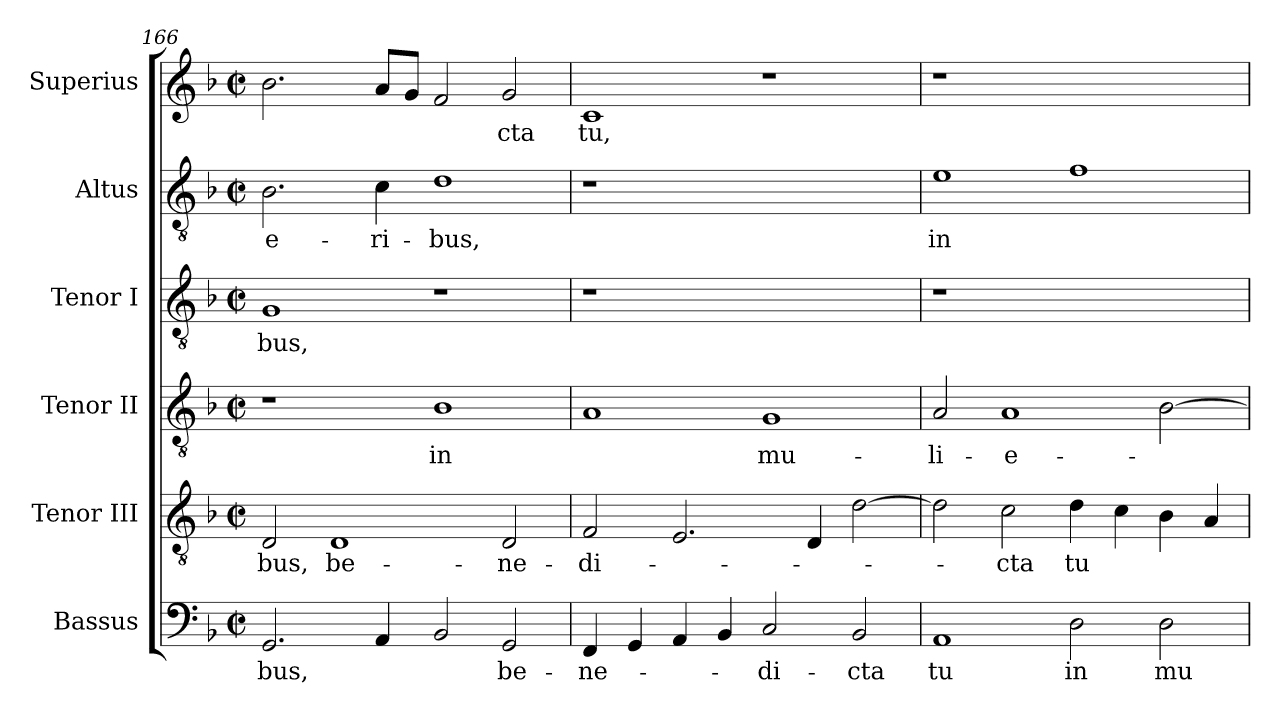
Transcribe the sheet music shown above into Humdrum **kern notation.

**kern	**text	**kern	**text	**kern	**text	**kern	**text	**kern	**text	**kern	**text
*part6	*part6	*part5	*part5	*part4	*part4	*part3	*part3	*part2	*part2	*part1	*part1
*staff6	*staff6	*staff5	*staff5	*staff4	*staff4	*staff3	*staff3	*staff2	*staff2	*staff1	*staff1
*I"Bassus	*	*I"Tenor III	*	*I"Tenor II	*	*I"Tenor I	*	*I"Altus	*	*I"Superius	*
*I'B.	*	*I'T.	*	*I'T.	*	*I'T.	*	*	*	*I'S.	*
*clefF4	*	*clefGv2	*	*clefGv2	*	*clefGv2	*	*clefGv2	*	*clefG2	*
*	*	*ITrd7c12	*	*ITrd7c12	*	*ITrd7c12	*	*ITrd7c12	*	*	*
*k[b-]	*	*k[b-]	*	*k[b-]	*	*k[b-]	*	*k[b-]	*	*k[b-]	*
*F:	*	*F:	*	*F:	*	*F:	*	*F:	*	*F:	*
*M2/2	*	*M2/2	*	*M2/2	*	*M2/2	*	*M2/2	*	*M2/2	*
*met(c|)	*	*met(c|)	*	*met(c|)	*	*met(c|)	*	*met(c|)	*	*met(c|)	*
=166	=166	=166	=166	=166	=166	=166	=166	=166	=166	=166	=166
!	!LO:LY:b:color=#000000	!	!	!	!	!	!	!	!	!	!
!	!	!	!LO:LY:b:color=#000000	!	!	!	!	!	!	!	!
!	!	!	!	!	!	!	!LO:LY:b:color=#000000	!	!	!	!
!	!	!	!	!	!	!	!	!	!LO:LY:b:color=#000000	!	!
2.GGi/	-bus,	2DDi/	-bus,	1r	.	1GGi	-bus,	2.BB-i\	-e-	2.b-i\	.
!	!	!	!LO:LY:b:color=#000000	!	!	!	!	!	!	!	!
.	.	1DDi	be-	.	.	.	.	.	.	.	.
!	!	!	!	!	!	!	!	!	!LO:LY:b:color=#000000	!	!
4AAi/	.	.	.	.	.	.	.	4Ci\	-ri-	8ai/L	.
.	.	.	.	.	.	.	.	.	.	8gi/J	.
!	!	!	!	!	!LO:LY:b:color=#000000	!	!	!	!	!	!
!	!	!	!	!	!	!	!	!	!LO:LY:b:color=#000000	!	!
2BB-i/	.	.	.	1BB-i	in	1r	.	1Di	-bus,	2fi/	.
!	!LO:LY:b:color=#000000	!	!	!	!	!	!	!	!	!	!
!	!	!	!LO:LY:b:color=#000000	!	!	!	!	!	!	!	!
!	!	!	!	!	!	!	!	!	!	!	!LO:LY:b:color=#000000
2GGi/	be-	2DDi/	-ne-	.	.	.	.	.	.	2gi/	-cta
!!LO:LB:g=z
=167	=167	=167	=167	=167	=167	=167	=167	=167	=167	=167	=167
!	!LO:LY:b:color=#000000	!	!	!	!	!	!	!	!	!	!
!	!	!	!LO:LY:b:color=#000000	!	!	!LO:N:vis=1	!	!LO:N:vis=1	!	!	!
!	!	!	!	!	!	!	!	!	!	!	!LO:LY:b:color=#000000
4FFi/	-ne-	2FFi/	-di-	1AAi	.	1r	.	1r	.	1ci	tu,
4GGi/	.	.	.	.	.	.	.	.	.	.	.
4AAi/	.	2.EEi/	.	.	.	.	.	.	.	.	.
4BB-i/	.	.	.	.	.	.	.	.	.	.	.
!	!LO:LY:b:color=#000000	!	!	!	!	!	!	!	!	!	!
!	!	!	!	!	!LO:LY:b:color=#000000	!	!	!	!	!	!
2Ci/	-di-	.	.	1GGi	mu-	1ryy	.	1ryy	.	1r	.
.	.	4DDi/	.	.	.	.	.	.	.	.	.
!	!LO:LY:b:color=#000000	!	!	!	!	!	!	!	!	!	!
2BB-i/	-cta	[>2Di\	.	.	.	.	.	.	.	.	.
=168	=168	=168	=168	=168	=168	=168	=168	=168	=168	=168	=168
!	!LO:LY:b:color=#000000	!	!	!	!	!	!	!	!	!	!
!	!	!	!	!	!LO:LY:b:color=#000000	!LO:N:vis=1	!	!	!	!	!
!	!	!	!	!	!	!	!	!	!LO:LY:b:color=#000000	!LO:N:vis=1	!
1AAi	tu	2Di\]	.	2AAi/	-li-	1r	.	1Ei	in	1r	.
!	!	!	!LO:LY:b:color=#000000	!	!	!	!	!	!	!	!
!	!	!	!	!	!LO:LY:b:color=#000000	!	!	!	!	!	!
.	.	2Ci\	-cta	1AAi	-e-	.	.	.	.	.	.
!	!LO:LY:b:color=#000000	!	!	!	!	!	!	!	!	!	!
!	!	!	!LO:LY:b:color=#000000	!	!	!	!	!	!	!	!
2Di\	in	4Di\	tu	.	.	1ryy	.	1Fi	.	1ryy	.
.	.	4Ci\	.	.	.	.	.	.	.	.	.
!	!LO:LY:b:color=#000000	!	!	!	!	!	!	!	!	!	!
2Di\	mu-	4BB-i\	.	[>2BB-i\	.	.	.	.	.	.	.
.	.	4AAi/	.	.	.	.	.	.	.	.	.
=	=	=	=	=	=	=	=	=	=	=	=
*-	*-	*-	*-	*-	*-	*-	*-	*-	*-	*-	*-
